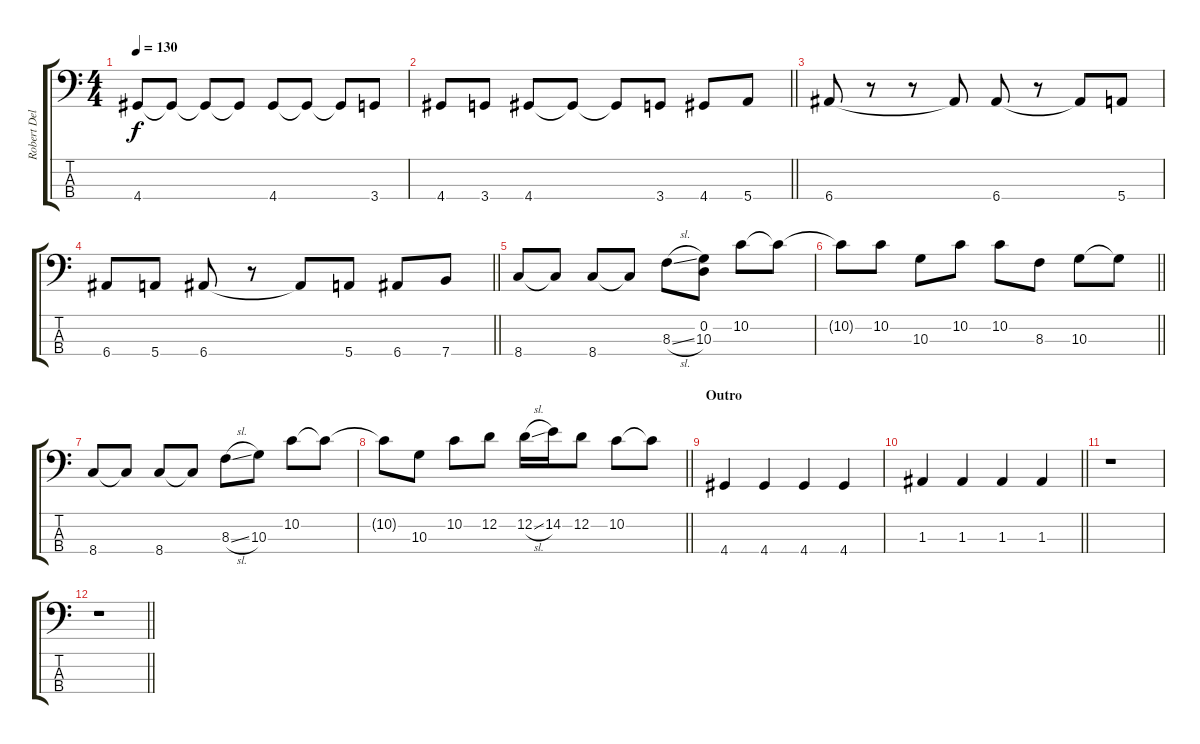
\track ("Robert Deleo (Bass)" "Robert Del") {instrument electricbassfinger}
\staff {score tabs}
\tuning (G2 D2 A1 E1) {hide}
\ts (4 4)
\tempo 130
\clef f4
\ks c
4.4.8{dy f} 4.4{t}.8 4.4{t}.8 4.4{t}.8 4.4.8 4.4{t}.8 4.4{t}.8 3.4.8 |
\barLineRight lightlight
4.4.8 3.4.8 4.4.8 4.4{t}.8 4.4{t}.8 3.4.8 4.4.8 5.4.8 |
6.4.8 r.8 r.8 6.4{t}.8 6.4.8 r.8 6.4{t}.8 5.4.8 |
\barLineRight lightlight
6.4.8 5.4.8 6.4.8 r.8 6.4{t}.8 5.4.8 6.4.8 7.4.8 |
8.4.8 8.4{t}.8 8.4.8 8.4{t}.8 8.3{sl}.8 (0.2 10.3).8 10.2.8 10.2{t}.8 |
\barLineRight lightlight
10.2{t}.8 10.2.8 10.3.8 10.2.8 10.2.8 8.3.8 10.3.8 10.3{t}.8 |
8.4.8 8.4{t}.8 8.4.8 8.4{t}.8 8.3{sl}.8 10.3.8 10.2.8 10.2{t}.8 |
\barLineRight lightlight
10.2{t}.8 10.3.8 10.2.8 12.2.8 12.2{sl}.16 14.2.16 12.2.8 10.2.8 10.2{t}.8 |
\section ("" "Outro")
4.4.4 4.4.4 4.4.4 4.4.4 |
\barLineRight lightlight
1.3.4 1.3.4 1.3.4 1.3.4 |
r.1 |
\barLineRight lightlight
r.1
